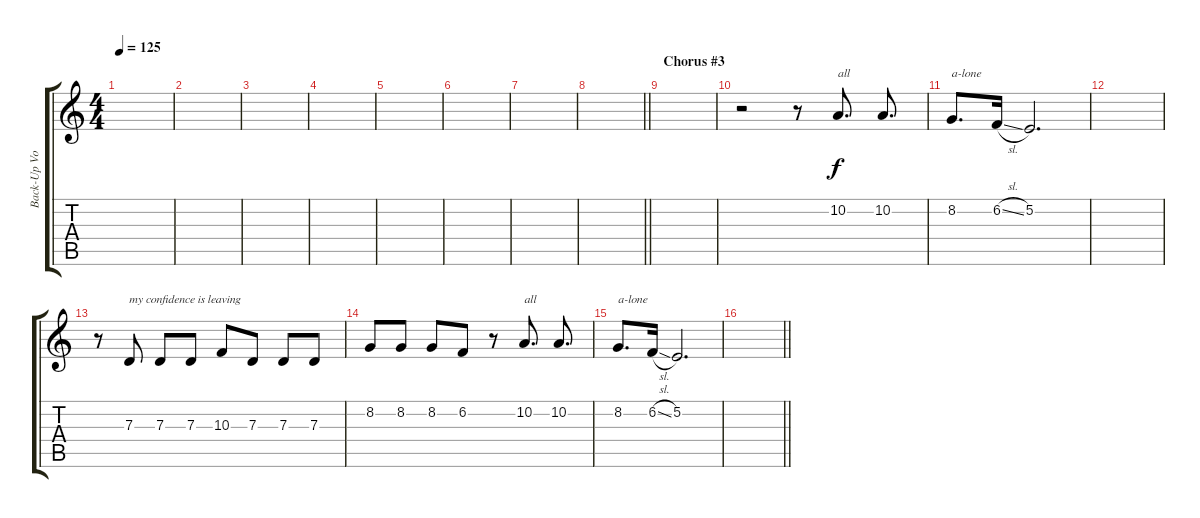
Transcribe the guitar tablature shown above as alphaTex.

\track ("Back-Up Vocals" "Back-Up Vo") {instrument pad4choir}
\staff {score tabs}
\tuning (E4 B3 G3 D3 A2 E2) {hide}
\ts (4 4)
\tempo 125
\clef g2
\ks c
|
|
|
|
|
|
|
\barLineRight lightlight
|
\section ("" "Chorus #3")
|
r.2 r.8 10.2.8{d txt "all "} 10.2.8{d} |
8.2.8{d txt "a-lone"} 6.2{sl}.16 5.2.2{d} |
|
r.8 7.3.8{txt "my confidence is leaving "} 7.3.8 7.3.8 10.3.8 7.3.8 7.3.8 7.3.8 |
8.2.8 8.2.8 8.2.8 6.2.8 r.8 10.2.8{d txt "all "} 10.2.8{d} |
8.2.8{d txt "a-lone"} 6.2{sl}.16 5.2.2{d} |
\barLineRight lightlight
